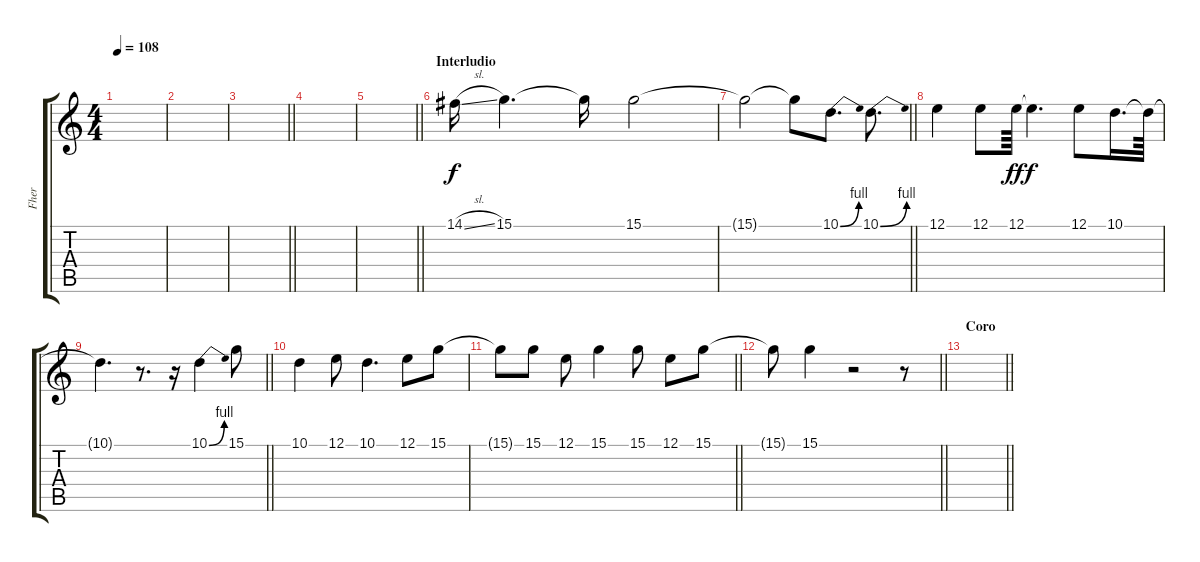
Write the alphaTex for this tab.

\track ("Fher" "Fher") {instrument harmonica}
\staff {score tabs}
\tuning (E4 B3 G3 D3 A2 E2) {hide}
\ts (4 4)
\tempo 108
\clef g2
\ks c
|
|
\barLineRight lightlight
|
|
\barLineRight lightlight
|
\section ("" "Interludio")
14.1{sl}.16 15.1.4{d} 15.1{t}.16 15.1.2 |
\barLineRight lightlight
15.1{t}.2 15.1{t}.8 10.1{be (bend 0 0 60 4)}.8{d} 10.1{be (bend 0 0 60 4)}.8{d} |
12.1.4 12.1.8 12.1.64{dy ff} 12.1{t}.4{d dy f} 12.1.8 10.1.16{d} 10.1{t}.64 |
\barLineRight lightlight
10.1{t}.4{d} r.8{d} r.16 10.1{be (bend 0 0 60 4)}.4 15.1.8 |
10.1.4 12.1.8 10.1.4{d} 12.1.8 15.1.8 |
\barLineRight lightlight
15.1{t}.8 15.1.8 12.1.8 15.1.4 15.1.8 12.1.8 15.1.8 |
\barLineRight lightlight
15.1{t}.8 15.1.4 r.2 r.8 |
\section ("" "Coro")
\barLineRight lightlight
